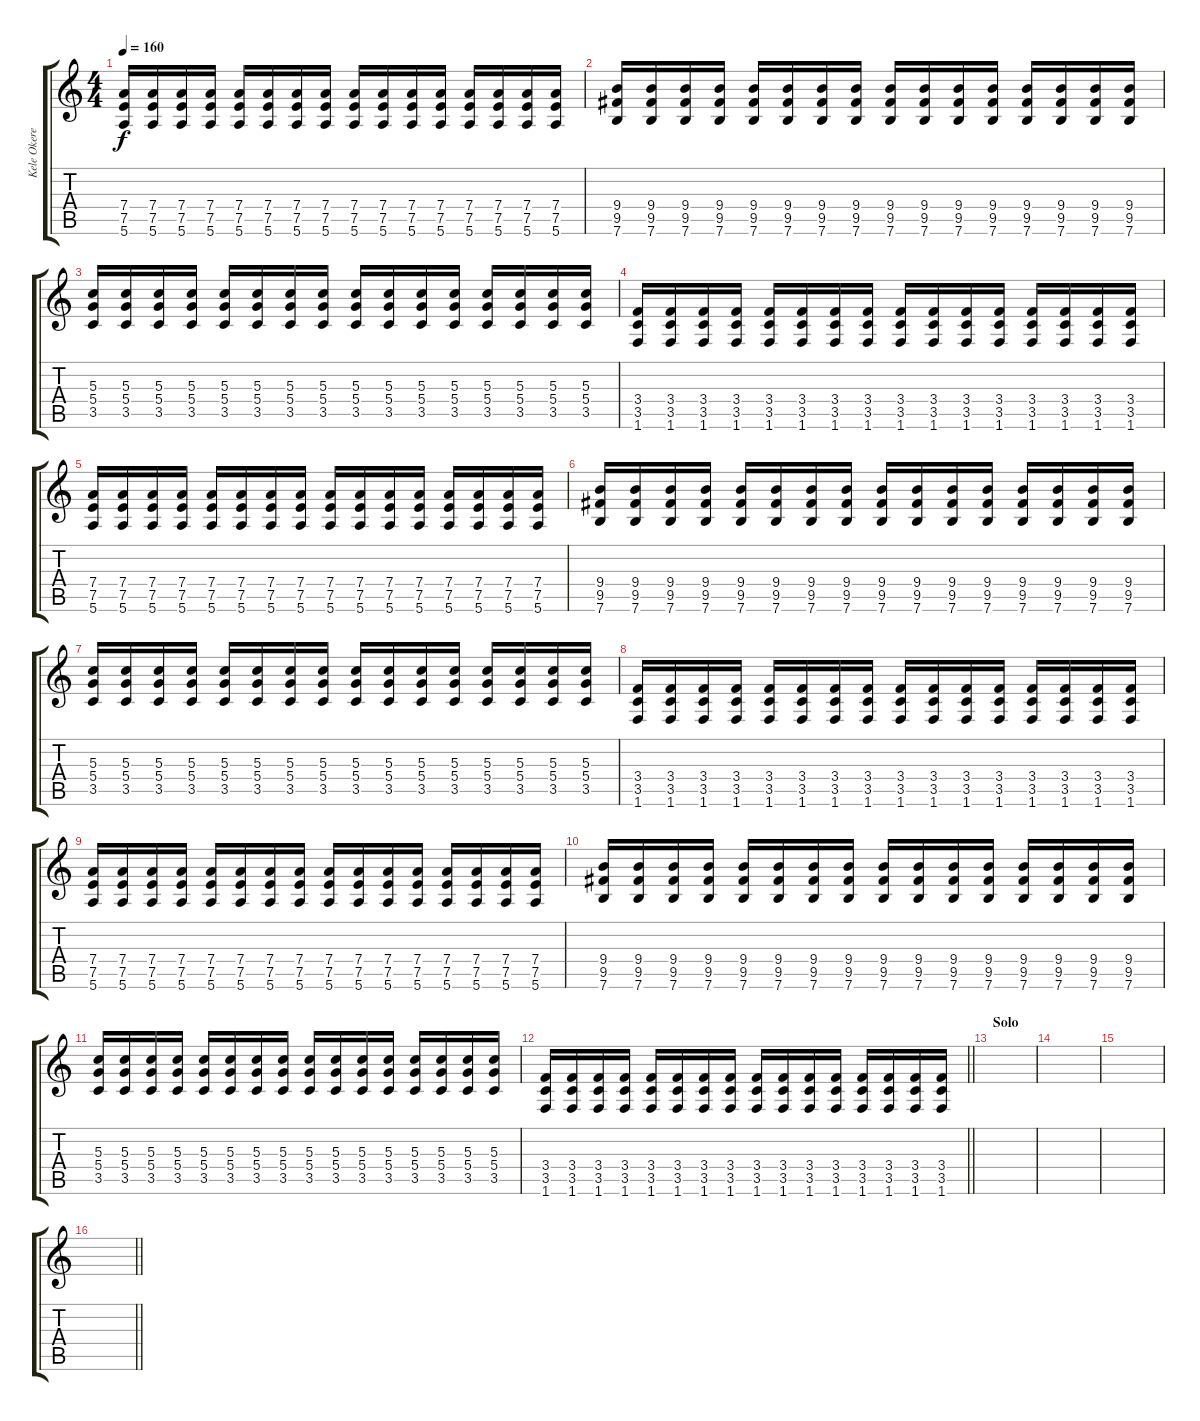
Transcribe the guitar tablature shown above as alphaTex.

\track ("Kele Okereke - Guitar" "Kele Okere") {instrument overdrivenguitar}
\staff {score tabs}
\tuning (E4 B3 G3 D3 A2 E2) {hide}
\ts (4 4)
\tempo 160
\clef g2
\ks c
(7.4 7.5 5.6).16{dy f} (7.4 7.5 5.6).16 (7.4 7.5 5.6).16 (7.4 7.5 5.6).16 (7.4 7.5 5.6).16 (7.4 7.5 5.6).16 (7.4 7.5 5.6).16 (7.4 7.5 5.6).16 (7.4 7.5 5.6).16 (7.4 7.5 5.6).16 (7.4 7.5 5.6).16 (7.4 7.5 5.6).16 (7.4 7.5 5.6).16 (7.4 7.5 5.6).16 (7.4 7.5 5.6).16 (7.4 7.5 5.6).16 |
(9.4 9.5 7.6).16 (9.4 9.5 7.6).16 (9.4 9.5 7.6).16 (9.4 9.5 7.6).16 (9.4 9.5 7.6).16 (9.4 9.5 7.6).16 (9.4 9.5 7.6).16 (9.4 9.5 7.6).16 (9.4 9.5 7.6).16 (9.4 9.5 7.6).16 (9.4 9.5 7.6).16 (9.4 9.5 7.6).16 (9.4 9.5 7.6).16 (9.4 9.5 7.6).16 (9.4 9.5 7.6).16 (9.4 9.5 7.6).16 |
(5.3 5.4 3.5).16 (5.3 5.4 3.5).16 (5.3 5.4 3.5).16 (5.3 5.4 3.5).16 (5.3 5.4 3.5).16 (5.3 5.4 3.5).16 (5.3 5.4 3.5).16 (5.3 5.4 3.5).16 (5.3 5.4 3.5).16 (5.3 5.4 3.5).16 (5.3 5.4 3.5).16 (5.3 5.4 3.5).16 (5.3 5.4 3.5).16 (5.3 5.4 3.5).16 (5.3 5.4 3.5).16 (5.3 5.4 3.5).16 |
(3.4 3.5 1.6).16 (3.4 3.5 1.6).16 (3.4 3.5 1.6).16 (3.4 3.5 1.6).16 (3.4 3.5 1.6).16 (3.4 3.5 1.6).16 (3.4 3.5 1.6).16 (3.4 3.5 1.6).16 (3.4 3.5 1.6).16 (3.4 3.5 1.6).16 (3.4 3.5 1.6).16 (3.4 3.5 1.6).16 (3.4 3.5 1.6).16 (3.4 3.5 1.6).16 (3.4 3.5 1.6).16 (3.4 3.5 1.6).16 |
(7.4 7.5 5.6).16 (7.4 7.5 5.6).16 (7.4 7.5 5.6).16 (7.4 7.5 5.6).16 (7.4 7.5 5.6).16 (7.4 7.5 5.6).16 (7.4 7.5 5.6).16 (7.4 7.5 5.6).16 (7.4 7.5 5.6).16 (7.4 7.5 5.6).16 (7.4 7.5 5.6).16 (7.4 7.5 5.6).16 (7.4 7.5 5.6).16 (7.4 7.5 5.6).16 (7.4 7.5 5.6).16 (7.4 7.5 5.6).16 |
(9.4 9.5 7.6).16 (9.4 9.5 7.6).16 (9.4 9.5 7.6).16 (9.4 9.5 7.6).16 (9.4 9.5 7.6).16 (9.4 9.5 7.6).16 (9.4 9.5 7.6).16 (9.4 9.5 7.6).16 (9.4 9.5 7.6).16 (9.4 9.5 7.6).16 (9.4 9.5 7.6).16 (9.4 9.5 7.6).16 (9.4 9.5 7.6).16 (9.4 9.5 7.6).16 (9.4 9.5 7.6).16 (9.4 9.5 7.6).16 |
(5.3 5.4 3.5).16 (5.3 5.4 3.5).16 (5.3 5.4 3.5).16 (5.3 5.4 3.5).16 (5.3 5.4 3.5).16 (5.3 5.4 3.5).16 (5.3 5.4 3.5).16 (5.3 5.4 3.5).16 (5.3 5.4 3.5).16 (5.3 5.4 3.5).16 (5.3 5.4 3.5).16 (5.3 5.4 3.5).16 (5.3 5.4 3.5).16 (5.3 5.4 3.5).16 (5.3 5.4 3.5).16 (5.3 5.4 3.5).16 |
(3.4 3.5 1.6).16 (3.4 3.5 1.6).16 (3.4 3.5 1.6).16 (3.4 3.5 1.6).16 (3.4 3.5 1.6).16 (3.4 3.5 1.6).16 (3.4 3.5 1.6).16 (3.4 3.5 1.6).16 (3.4 3.5 1.6).16 (3.4 3.5 1.6).16 (3.4 3.5 1.6).16 (3.4 3.5 1.6).16 (3.4 3.5 1.6).16 (3.4 3.5 1.6).16 (3.4 3.5 1.6).16 (3.4 3.5 1.6).16 |
(7.4 7.5 5.6).16 (7.4 7.5 5.6).16 (7.4 7.5 5.6).16 (7.4 7.5 5.6).16 (7.4 7.5 5.6).16 (7.4 7.5 5.6).16 (7.4 7.5 5.6).16 (7.4 7.5 5.6).16 (7.4 7.5 5.6).16 (7.4 7.5 5.6).16 (7.4 7.5 5.6).16 (7.4 7.5 5.6).16 (7.4 7.5 5.6).16 (7.4 7.5 5.6).16 (7.4 7.5 5.6).16 (7.4 7.5 5.6).16 |
(9.4 9.5 7.6).16 (9.4 9.5 7.6).16 (9.4 9.5 7.6).16 (9.4 9.5 7.6).16 (9.4 9.5 7.6).16 (9.4 9.5 7.6).16 (9.4 9.5 7.6).16 (9.4 9.5 7.6).16 (9.4 9.5 7.6).16 (9.4 9.5 7.6).16 (9.4 9.5 7.6).16 (9.4 9.5 7.6).16 (9.4 9.5 7.6).16 (9.4 9.5 7.6).16 (9.4 9.5 7.6).16 (9.4 9.5 7.6).16 |
(5.3 5.4 3.5).16 (5.3 5.4 3.5).16 (5.3 5.4 3.5).16 (5.3 5.4 3.5).16 (5.3 5.4 3.5).16 (5.3 5.4 3.5).16 (5.3 5.4 3.5).16 (5.3 5.4 3.5).16 (5.3 5.4 3.5).16 (5.3 5.4 3.5).16 (5.3 5.4 3.5).16 (5.3 5.4 3.5).16 (5.3 5.4 3.5).16 (5.3 5.4 3.5).16 (5.3 5.4 3.5).16 (5.3 5.4 3.5).16 |
\barLineRight lightlight
(3.4 3.5 1.6).16 (3.4 3.5 1.6).16 (3.4 3.5 1.6).16 (3.4 3.5 1.6).16 (3.4 3.5 1.6).16 (3.4 3.5 1.6).16 (3.4 3.5 1.6).16 (3.4 3.5 1.6).16 (3.4 3.5 1.6).16 (3.4 3.5 1.6).16 (3.4 3.5 1.6).16 (3.4 3.5 1.6).16 (3.4 3.5 1.6).16 (3.4 3.5 1.6).16 (3.4 3.5 1.6).16 (3.4 3.5 1.6).16 |
\section ("" "Solo")
|
|
|
\barLineRight lightlight
